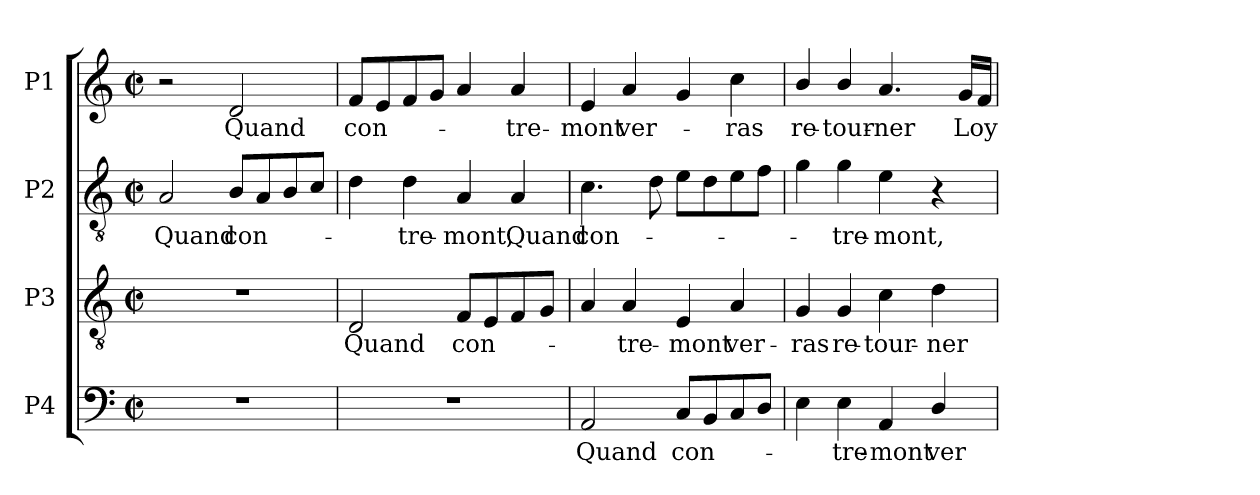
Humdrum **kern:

**kern	**text	**kern	**text	**kern	**text	**kern	**text
*part4	*part4	*part3	*part3	*part2	*part2	*part1	*part1
*staff4	*staff4	*staff3	*staff3	*staff2	*staff2	*staff1	*staff1
*I"P4	*	*I"P3	*	*I"P2	*	*I"P1	*
!!LO:PB:g=z
*clefF4	*	*clefGv2	*	*clefGv2	*	*clefG2	*
*	*	*ITrd7c12	*	*	*	*	*
*k[]	*	*k[]	*	*k[]	*	*k[]	*
*a:	*	*a:	*	*a:	*	*a:	*
*M2/2	*	*M2/2	*	*M2/2	*	*M2/2	*
*met(c|)	*	*met(c|)	*	*met(c|)	*	*met(c|)	*
=1	=1	=1	=1	=1	=1	=1	=1
!	!	!	!	!	!LO:LY:b:color=#000000	!	!
*	*	*	*	*^	*	*	*
1r	.	1r	.	2Ai/	2ryy	Quand	2r	.
!	!	!	!	!	!	!LO:LY:b:color=#000000	!	!
!	!	!	!	!	!	!	!	!LO:LY:b:color=#000000
.	.	.	.	8Bi/L	2ryy	con-	2di/	Quand
.	.	.	.	8Ai/	.	.	.	.
.	.	.	.	8Bi/	.	.	.	.
.	.	.	.	8ci/J	.	.	.	.
*	*	*	*	*v	*v	*	*	*
=2	=2	=2	=2	=2	=2	=2	=2
!	!	!	!LO:LY:b:color=#000000	!	!	!	!
!	!	!	!	!	!	!	!LO:LY:b:color=#000000
1r	.	2DDi/	Quand	4di\	.	8fi/L	con-
.	.	.	.	.	.	8ei/	.
!	!	!	!	!	!LO:LY:b:color=#000000	!	!
.	.	.	.	4di\	-tre-	8fi/	.
.	.	.	.	.	.	8gi/J	.
!	!	!	!LO:LY:b:color=#000000	!	!	!	!
!	!	!	!	!	!LO:LY:b:color=#000000	!	!
.	.	8FFi/L	con-	4Ai/	-mont,	4ai/	.
.	.	8EEi/	.	.	.	.	.
!	!	!	!	!	!LO:LY:b:color=#000000	!	!
!	!	!	!	!	!	!	!LO:LY:b:color=#000000
.	.	8FFi/	.	4Ai/	Quand	4ai/	-tre-
.	.	8GGi/J	.	.	.	.	.
=3	=3	=3	=3	=3	=3	=3	=3
!	!LO:LY:b:color=#000000	!	!	!	!	!	!
!	!	!	!	!	!LO:LY:b:color=#000000	!	!
!	!	!	!	!	!	!	!LO:LY:b:color=#000000
2AAi/	Quand	4AAi/	.	4.ci\	con-	4ei/	-mont
!	!	!	!LO:LY:b:color=#000000	!	!	!	!
!	!	!	!	!	!	!	!LO:LY:b:color=#000000
.	.	4AAi/	-tre-	.	.	4ai/	ver-
.	.	.	.	8di\	.	.	.
!	!LO:LY:b:color=#000000	!	!	!	!	!	!
!	!	!	!LO:LY:b:color=#000000	!	!	!	!
8Ci/L	con-	4EEi/	-mont	8ei\L	.	4gi/	.
8BBi/	.	.	.	8di\	.	.	.
!	!	!	!LO:LY:b:color=#000000	!	!	!	!
!	!	!	!	!	!	!	!LO:LY:b:color=#000000
8Ci/	.	4AAi/	ver-	8ei\	.	4cci\	-ras
8Di/J	.	.	.	8fi\J	.	.	.
=4	=4	=4	=4	=4	=4	=4	=4
!	!	!	!LO:LY:b:color=#000000	!	!	!	!
!	!	!	!	!	!	!	!LO:LY:b:color=#000000
4Ei\	.	4GGi/	-ras	4gi\	.	4bi/	re-
!	!LO:LY:b:color=#000000	!	!	!	!	!	!
!	!	!	!LO:LY:b:color=#000000	!	!	!	!
!	!	!	!	!	!LO:LY:b:color=#000000	!	!
!	!	!	!	!	!	!	!LO:LY:b:color=#000000
4Ei\	-tre-	4GGi/	re-	4gi\	-tre-	4bi/	-tour-
!	!LO:LY:b:color=#000000	!	!	!	!	!	!
!	!	!	!LO:LY:b:color=#000000	!	!	!	!
!	!	!	!	!	!LO:LY:b:color=#000000	!	!
!	!	!	!	!	!	!	!LO:LY:b:color=#000000
4AAi/	-mont	4Ci\	-tour-	4ei\	-mont,	4.ai/	-ner
!	!LO:LY:b:color=#000000	!	!	!	!	!	!
!	!	!	!LO:LY:b:color=#000000	!	!	!	!
4Di/	ver-	4Di\	-ner	4r	.	.	.
!	!	!	!	!	!	!	!LO:LY:b:color=#000000
.	.	.	.	.	.	16gi/LL	Loy-
.	.	.	.	.	.	16fi/JJ	.
=	=	=	=	=	=	=	=
*-	*-	*-	*-	*-	*-	*-	*-
